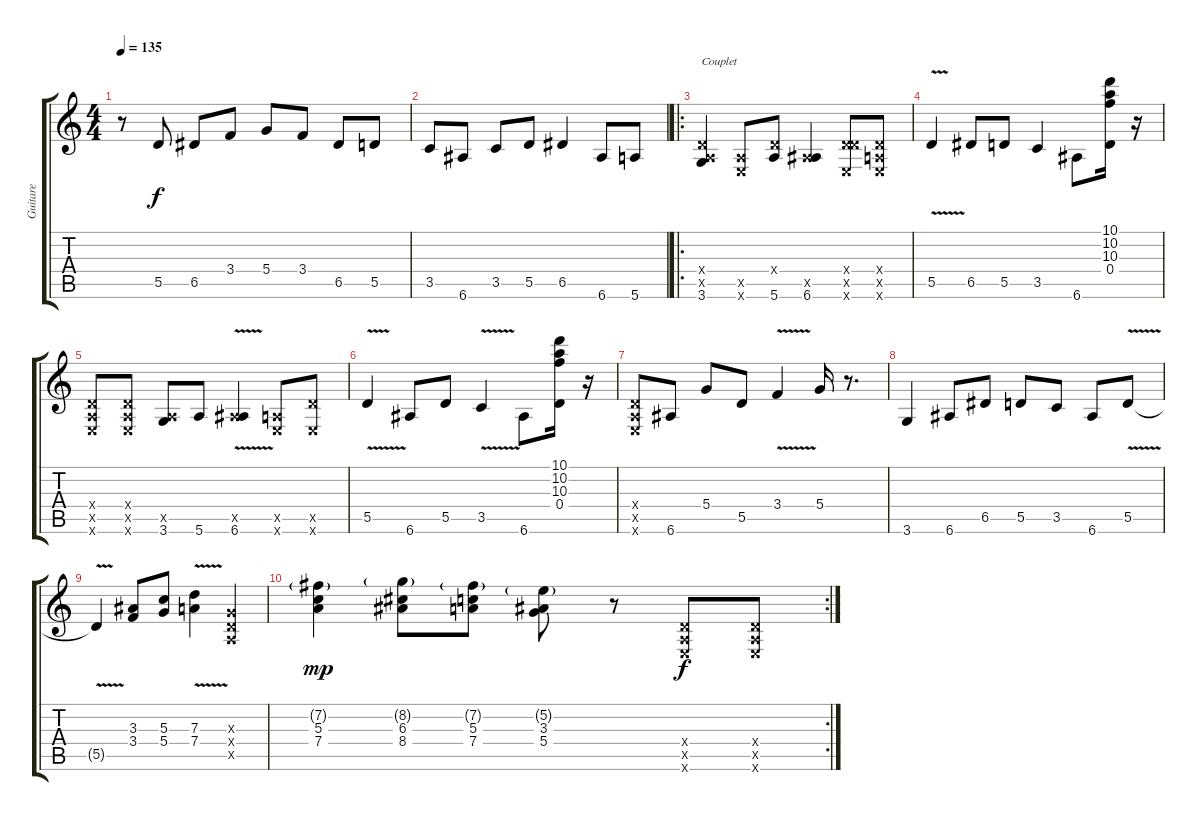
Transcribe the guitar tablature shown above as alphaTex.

\track ("Guitare" "Guitare") {instrument acousticguitarnylon}
\staff {score tabs}
\tuning (E4 B3 G3 D3 A2 E2) {hide}
\ts (4 4)
\tempo 135
\clef g2
\ks c
r.8{dy f} 5.5.8 6.5.8 3.4.8 5.4.8 3.4.8 6.5.8 5.5.8 |
3.5.8 6.6.8 3.5.8 5.5.8 6.5.4 6.6.8 5.6.8 |
\ro
(0.4{x} 0.5{x} 3.6).4{txt "Couplet"} (0.5{x} 0.6{x}).8 (0.4{x} 5.6).8 (0.5{x} 6.6).4 (0.4{x} 5.5{x} 0.6{x}).8 (0.4{x} 0.5{x} 0.6{x}).8 |
5.5{v}.4 6.5.8 5.5.8 3.5.4 6.6.8 (10.1 10.2 10.3 0.4).16 r.16 |
(0.4{x} 0.5{x} 0.6{x}).8 (0.4{x} 0.5{x} 0.6{x}).8 (0.5{x} 3.6).8 5.6.8 (0.5{x} 6.6{v}).4 (0.5{x} 0.6{x}).8 (5.5{x} 0.6{x}).8 |
5.5{v}.4 6.6.8 5.5.8 3.5{v}.4 6.6.8 (10.1 10.2 10.3 0.4).16 r.16 |
(0.4{x} 0.5{x} 0.6{x}).8 6.6.8 5.4.8 5.5.8 3.4{v}.4 5.4.16 r.8{d} |
3.6.4 6.6.8 6.5.8 5.5.8 3.5.8 6.6.8 5.5{v}.8 |
5.5{t}.4 (3.3 3.4).8 (5.3 5.4).8 (7.3 7.4{v}).4 (0.3{x} 0.4{x} 0.5{x}).4 |
\rc 2
(7.2{g} 5.3 7.4).4{dy mp} (8.2{g} 6.3 8.4).8 (7.2{g} 5.3 7.4).8 (5.2{g} 3.3 5.4).8 r.8 (0.4{x} 0.5{x} 0.6{x}).8{dy f} (0.4{x} 0.5{x} 0.6{x}).8
